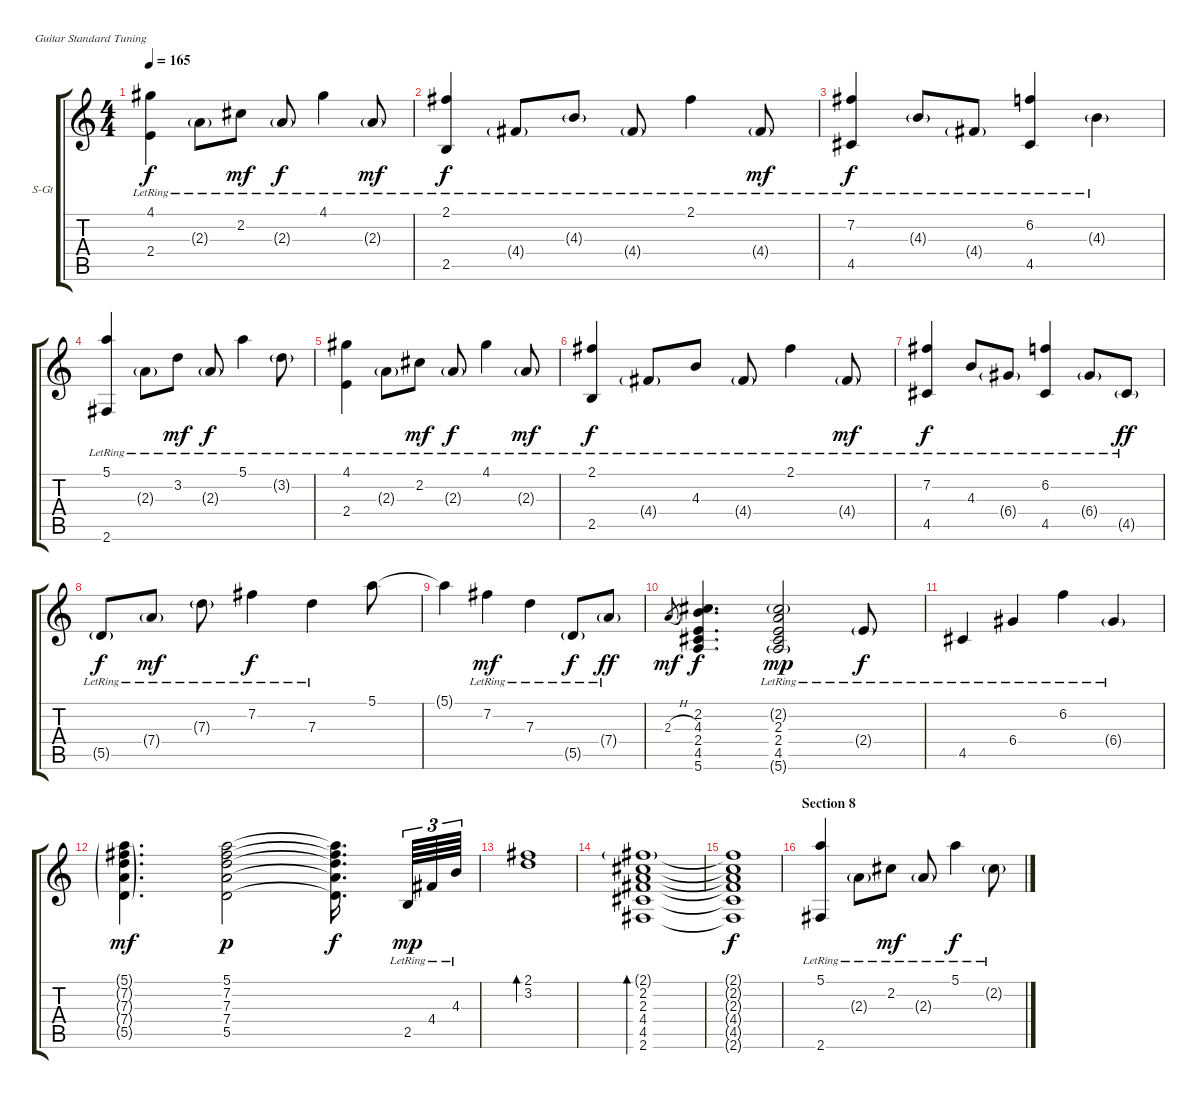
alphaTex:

\bracketExtendMode groupsimilarinstruments
\firstSystemTrackNameOrientation horizontal
\otherSystemsTrackNameOrientation horizontal
\track ("Steel Guitar" "S-Gt") {instrument acousticguitarsteel}
\staff {score tabs}
\tuning (E4 B3 G3 D3 A2 E2)
\ts (4 4)
\tempo 165
\clef g2
\scale
0.333333
\ks c
(4.1{lr} 2.4{lr}).4{dy f} 2.3{g lr}.8 2.2{lr}.8{dy mf} 2.3{g lr}.8{dy f} 4.1{lr}.4 2.3{g lr}.8{dy mf} |
\scale
0.333333 (2.1{lr} 2.5{lr}).4{dy f} 4.4{g lr}.8 4.3{g lr}.8 4.4{g lr}.8 2.1{lr}.4 4.4{g lr}.8{dy mf} |
\scale
0.333333 (7.2{lr} 4.5{lr}).4{dy f} 4.3{g lr}.8 4.4{g lr}.8 (6.2{lr} 4.5{lr}).4 4.3{g lr}.4 |
\scale
0.333333 (5.1{lr} 2.6{lr}).4 2.3{g lr}.8 3.2{lr}.8{dy mf} 2.3{g lr}.8{dy f} 5.1{lr}.4 3.2{g lr}.8 |
\scale
0.333333 (4.1{lr} 2.4{lr}).4 2.3{g lr}.8 2.2{lr}.8{dy mf} 2.3{g lr}.8{dy f} 4.1{lr}.4 2.3{g lr}.8{dy mf} |
\scale
0.333333 (2.1{lr} 2.5{lr}).4{dy f} 4.4{g lr}.8 4.3{lr}.8 4.4{g lr}.8 2.1{lr}.4 4.4{g lr}.8{dy mf} |
\scale
0.333333 (7.2{lr} 4.5{lr}).4{dy f} 4.3{lr}.8 6.4{g lr}.8 (6.2{lr} 4.5{lr}).4 6.4{g lr}.8 4.5{g lr}.8{dy ff} |
\scale
0.333333 5.5{g lr}.8{dy f} 7.4{g lr}.8{dy mf} 7.3{g lr}.8 7.2{lr}.4{dy f} 7.3{lr}.4 5.1.8 |
\scale
0.333333 5.1{t}.4 7.2{lr}.4{dy mf} 7.3{lr}.4 5.5{g lr}.8{dy f} 7.4{g lr}.8{dy ff} |
\scale
0.333333 2.3{h}.8{gr dy mf} (2.2 4.3 2.4 4.5 5.6).4{d dy f} (2.2{g lr} 2.3{lr} 2.4 4.5{lr} 5.6{g lr}).2{dy mp} 2.4{g lr}.8{dy f} |
\scale
0.333333 4.5{lr}.4 6.4{lr}.4 6.2{lr}.4 6.4{g lr}.4 |
\scale
0.333333 (5.1{g} 7.2{g} 7.3{g} 7.4{g} 5.5{g}).4{d dy mf} (5.1 7.2 7.3 7.4 5.5).2{dy p} (5.1{t} 7.2{t} 7.3{t} 7.4{t} 5.5{t}).16{d dy f} 2.5{lr}.64{tu (3 2) dy mp} 4.4{lr}.64{tu (3 2)} 4.3{lr}.64{tu (3 2)} |
\scale
0.333333 (2.1 3.2).1{bd 30} |
\scale
0.333333 (2.1{g} 2.2 2.3 4.4 4.5 2.6).1{bd 30} |
\scale
0.333333 (2.1{t} 2.2{t} 2.3{t} 4.4{t} 4.5{t} 2.6{t}).1{dy f} |
\section ("" "Section 8")
\scale
0.333333 (5.1{lr} 2.6{lr}).4 2.3{g lr}.8 2.2{lr}.8{dy mf} 2.3{g lr}.8 5.1{lr}.4{dy f} 2.2{g lr}.8
